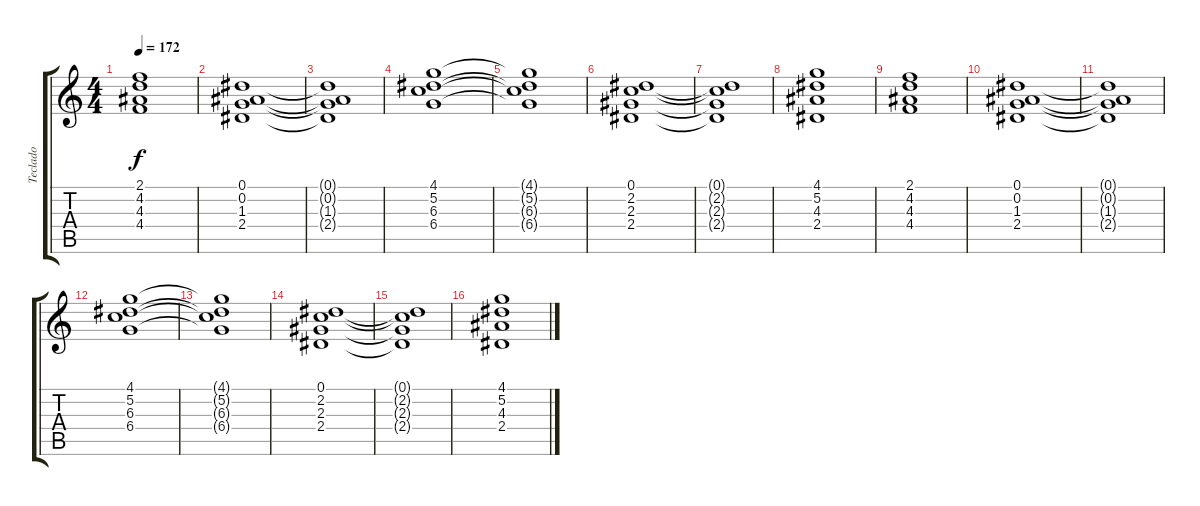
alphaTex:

\track ("Teclado" "Teclado") {instrument synthstrings2}
\staff {score tabs}
\tuning (Eb5 Bb4 Gb4 Db4 Ab3 Eb3) {hide}
\ts (4 4)
\tempo 172
\clef g2
\ks c
(2.1 4.2 4.3 4.4).1{dy f} |
(0.1 0.2 1.3 2.4).1 |
(0.1{t} 0.2{t} 1.3{t} 2.4{t}).1 |
(4.1 5.2 6.3 6.4).1 |
(4.1{t} 5.2{t} 6.3{t} 6.4{t}).1 |
(0.1 2.2 2.3 2.4).1 |
(0.1{t} 2.2{t} 2.3{t} 2.4{t}).1 |
(4.1 5.2 4.3 2.4).1 |
(2.1 4.2 4.3 4.4).1 |
(0.1 0.2 1.3 2.4).1 |
(0.1{t} 0.2{t} 1.3{t} 2.4{t}).1 |
(4.1 5.2 6.3 6.4).1 |
(4.1{t} 5.2{t} 6.3{t} 6.4{t}).1 |
(0.1 2.2 2.3 2.4).1 |
(0.1{t} 2.2{t} 2.3{t} 2.4{t}).1 |
(4.1 5.2 4.3 2.4).1
